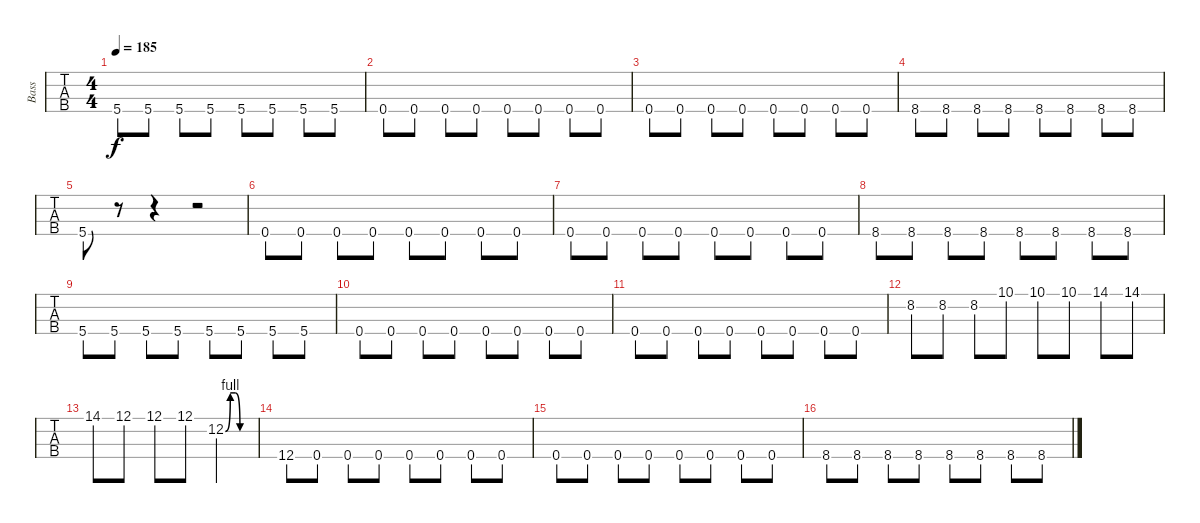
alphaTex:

\track ("Bass" "Bass") {instrument electricbassfinger}
\staff {tabs}
\tuning (F2 C2 G1 C1) {hide}
\ts (4 4)
\tempo 185
\clef f4
\ks c
5.4.8{dy f} 5.4.8 5.4.8 5.4.8 5.4.8 5.4.8 5.4.8 5.4.8 |
0.4.8 0.4.8 0.4.8 0.4.8 0.4.8 0.4.8 0.4.8 0.4.8 |
0.4.8 0.4.8 0.4.8 0.4.8 0.4.8 0.4.8 0.4.8 0.4.8 |
8.4.8 8.4.8 8.4.8 8.4.8 8.4.8 8.4.8 8.4.8 8.4.8 |
5.4.8 r.8 r.4 r.2 |
0.4.8 0.4.8 0.4.8 0.4.8 0.4.8 0.4.8 0.4.8 0.4.8 |
0.4.8 0.4.8 0.4.8 0.4.8 0.4.8 0.4.8 0.4.8 0.4.8 |
8.4.8 8.4.8 8.4.8 8.4.8 8.4.8 8.4.8 8.4.8 8.4.8 |
5.4.8 5.4.8 5.4.8 5.4.8 5.4.8 5.4.8 5.4.8 5.4.8 |
0.4.8 0.4.8 0.4.8 0.4.8 0.4.8 0.4.8 0.4.8 0.4.8 |
0.4.8 0.4.8 0.4.8 0.4.8 0.4.8 0.4.8 0.4.8 0.4.8 |
8.2.8 8.2.8 8.2.8 10.1.8 10.1.8 10.1.8 14.1.8 14.1.8 |
14.1.8 12.1.8 12.1.8 12.1.8 12.2{be (custom 0 0 10 4 20 4 30 0 60 0)}.2 |
12.4.8 0.4.8 0.4.8 0.4.8 0.4.8 0.4.8 0.4.8 0.4.8 |
0.4.8 0.4.8 0.4.8 0.4.8 0.4.8 0.4.8 0.4.8 0.4.8 |
8.4.8 8.4.8 8.4.8 8.4.8 8.4.8 8.4.8 8.4.8 8.4.8
